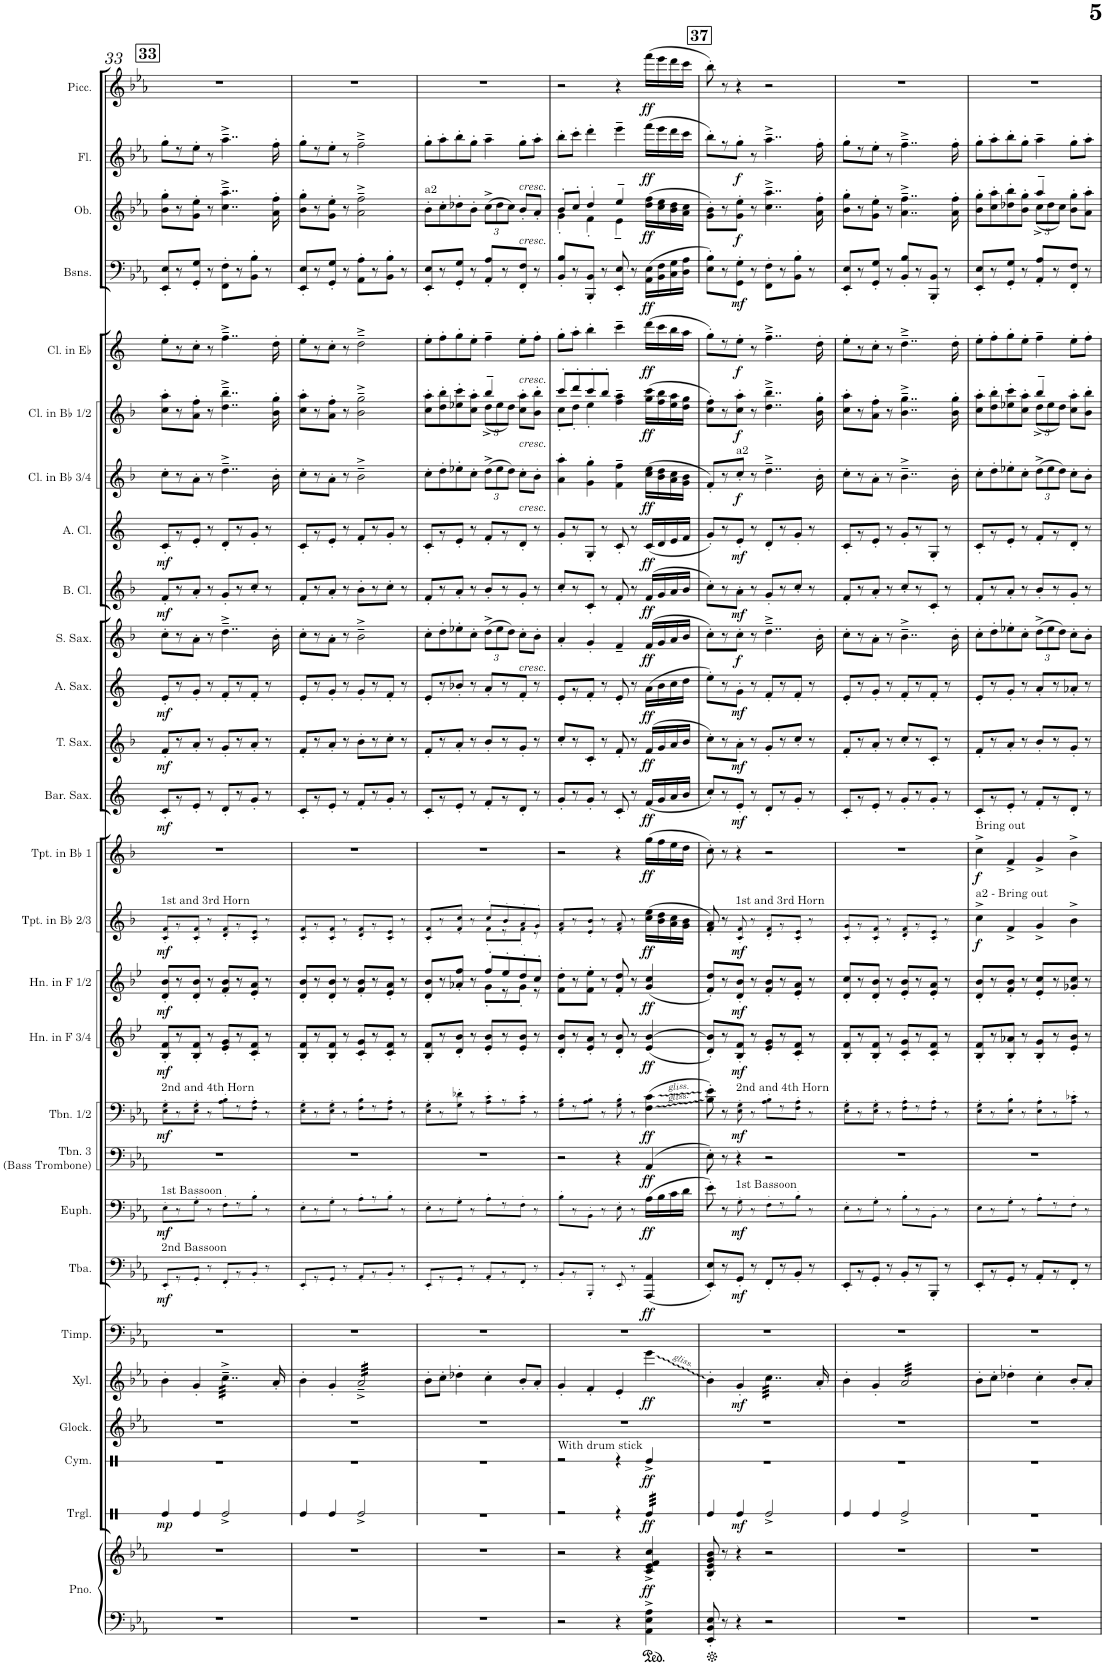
**kern	**kern	**dynam	**kern	**dynam	**kern	**kern	**dynam	**kern	**kern	**dynam	**kern	**dynam	**kern	**dynam	**kern	**dynam	**kern	**dynam	**kern	**dynam	**kern	**dynam	**kern	**dynam	**kern	**dynam	**kern	**dynam	**kern	**dynam	**kern	**dynam	**kern	**dynam	**kern	**dynam	**kern	**dynam	**kern	**dynam	**kern	**dynam	**kern	**dynam	**kern	**dynam	**kern	**dynam	**kern	**dynam
*part26	*part26	*part26	*part25	*part25	*part24	*part23	*part23	*part22	*part21	*part21	*part20	*part20	*part19	*part19	*part18	*part18	*part17	*part17	*part16	*part16	*part15	*part15	*part14	*part14	*part13	*part13	*part12	*part12	*part11	*part11	*part10	*part10	*part9	*part9	*part8	*part8	*part7	*part7	*part6	*part6	*part5	*part5	*part4	*part4	*part3	*part3	*part2	*part2	*part1	*part1
*staff27	*staff26	*staff26/27	*staff25	*staff25	*staff24	*staff23	*staff23	*staff22	*staff21	*staff21	*staff20	*staff20	*staff19	*staff19	*staff18	*staff18	*staff17	*staff17	*staff16	*staff16	*staff15	*staff15	*staff14	*staff14	*staff13	*staff13	*staff12	*staff12	*staff11	*staff11	*staff10	*staff10	*staff9	*staff9	*staff8	*staff8	*staff7	*staff7	*staff6	*staff6	*staff5	*staff5	*staff4	*staff4	*staff3	*staff3	*staff2	*staff2	*staff1	*staff1
*I"Piano	*	*	*I"Suspended Cymbal	*	*I"Glockenspiel	*I"Xylophone	*	*I"Timpani	*I"Tuba	*	*I"Euphonium	*	*I"Trombone 3 (Bass Trombone)	*	*I"Trombone 1/2	*	*I"Horn in F 3/4	*	*I"Horn in F 1/2	*	*I"Trumpet in Bb 2/3	*	*I"Trumpet in Bb 1	*	*I"Baritone Saxophone	*	*I"Tenor Saxophone	*	*I"Alto Saxophone	*	*I"Soprano Saxophone	*	*I"Bass Clarinet	*	*I"Alto Clarinet	*	*I"Clarinet in Bb 3/4	*	*I"Clarinet in Bb 1/2	*	*I"Clarinet in Eb	*	*I"Bassoons	*	*I"Oboes	*	*I"C Flutes	*	*I"Piccolo	*
*I'Pno.	*	*	*I'Cym.	*	*I'Glock.	*I'Xyl.	*	*I'Timp.	*I'Tba.	*	*I'Euph.	*	*I'Tbn. 3 (Bass Trombone)	*	*I'Tbn. 1/2	*	*I'Hn. in F 3/4	*	*I'Hn. in F 1/2	*	*I'Tpt. in Bb 2/3	*	*I'Tpt. in Bb 1	*	*I'Bar. Sax.	*	*I'T. Sax.	*	*I'A. Sax.	*	*I'S. Sax.	*	*I'B. Cl.	*	*I'A. Cl.	*	*I'Cl. in Bb 3/4	*	*I'Cl. in Bb 1/2	*	*I'Cl. in Eb	*	*I'Bsns.	*	*I'Ob.	*	*I'Fl.	*	*I'Picc.	*
!!LO:PB:g=z
*clefF4	*clefG2	*	*clefX	*	*clefG2	*clefG2	*	*clefF4	*clefF4	*	*clefF4	*	*clefF4	*	*clefF4	*	*clefG2	*	*clefG2	*	*clefG2	*	*clefG2	*	*clefG2	*	*clefG2	*	*clefG2	*	*clefG2	*	*clefG2	*	*clefG2	*	*clefG2	*	*clefG2	*	*clefG2	*	*clefF4	*	*clefG2	*	*clefG2	*	*clefG2	*
*	*	*	*	*	*Trd-14c-24	*Trd-7c-12	*	*	*	*	*	*	*	*	*	*	*Trd4c7	*	*Trd4c7	*	*Trd1c2	*	*Trd1c2	*	*Trd12c21	*	*Trd8c14	*	*Trd5c9	*	*Trd1c2	*	*Trd8c14	*	*Trd5c9	*	*Trd1c2	*	*Trd1c2	*	*Trd-2c-3	*	*	*	*	*	*	*	*Trd-7c-12	*
*k[b-e-a-]	*k[b-e-a-]	*	*k[]	*	*k[b-e-a-]	*k[b-e-a-]	*	*k[b-e-a-]	*k[b-e-a-]	*	*k[b-e-a-]	*	*k[b-e-a-]	*	*k[b-e-a-]	*	*k[b-e-]	*	*k[b-e-]	*	*k[b-]	*	*k[b-]	*	*k[]	*	*k[b-]	*	*k[]	*	*k[b-]	*	*k[b-]	*	*k[]	*	*k[b-]	*	*k[b-]	*	*k[]	*	*k[b-e-a-]	*	*k[b-e-a-]	*	*k[b-e-a-]	*	*k[b-e-a-]	*
*M2/2	*M2/2	*	*M2/2	*	*M2/2	*M2/2	*	*M2/2	*M2/2	*	*M2/2	*	*M2/2	*	*M2/2	*	*M2/2	*	*M2/2	*	*M2/2	*	*M2/2	*	*M2/2	*	*M2/2	*	*M2/2	*	*M2/2	*	*M2/2	*	*M2/2	*	*M2/2	*	*M2/2	*	*M2/2	*	*M2/2	*	*M2/2	*	*M2/2	*	*M2/2	*
*met(c|)	*met(c|)	*	*met(c|)	*	*met(c|)	*met(c|)	*	*met(c|)	*met(c|)	*	*met(c|)	*	*met(c|)	*	*met(c|)	*	*met(c|)	*	*met(c|)	*	*met(c|)	*	*met(c|)	*	*met(c|)	*	*met(c|)	*	*met(c|)	*	*met(c|)	*	*met(c|)	*	*met(c|)	*	*met(c|)	*	*met(c|)	*	*met(c|)	*	*met(c|)	*	*met(c|)	*	*met(c|)	*	*met(c|)	*
!!LO:REH:place=s1:a:B:cj:fs=14:t=33
=33	=33	=33	=33	=33	=33	=33	=33	=33	=33	=33	=33	=33	=33	=33	=33	=33	=33	=33	=33	=33	=33	=33	=33	=33	=33	=33	=33	=33	=33	=33	=33	=33	=33	=33	=33	=33	=33	=33	=33	=33	=33	=33	=33	=33	=33	=33	=33	=33	=33	=33
!	!	!	!	!	!	!	!	!	!	!	!	!	!	!	!	!	!	!	!	!	!LO:TX:a:t=1st and 3rd Horn	!	!	!	!	!	!	!	!	!	!	!	!	!	!	!	!	!	!	!	!	!	!	!	!	!	!	!	!	!
!	!	!	!	!	!	!	!	!	!	!	!	!	!	!	!LO:TX:a:t=2nd and 4th Horn	!	!	!	!	!	!	!	!	!	!	!	!	!	!	!	!	!	!	!	!	!	!	!	!	!	!	!	!	!	!	!	!	!	!	!
!	!	!	!	!	!	!	!	!	!	!	!LO:TX:a:t=1st Bassoon	!	!	!	!	!	!	!	!	!	!	!	!	!	!	!	!	!	!	!	!	!	!	!	!	!	!	!	!	!	!	!	!	!	!	!	!	!	!	!
!	!	!	!	!	!	!	!	!	!LO:TX:a:t=2nd Bassoon	!	!	!	!	!	!	!	!	!	!	!	!	!	!	!	!	!	!	!	!	!	!	!	!	!	!	!	!	!	!	!	!	!	!	!	!	!	!	!	!	!
!	!	!	!	!	!	!	!	!	!	!LO:DY:b	!	!LO:DY:b	!	!	!	!LO:DY:b	!	!LO:DY:b	!	!LO:DY:b	!	!LO:DY:b	!	!	!	!LO:DY:b	!	!LO:DY:b	!	!LO:DY:b	!	!	!	!LO:DY:b	!	!LO:DY:b	!	!	!	!	!	!	!	!	!	!	!	!	!	!
1r	1r	.	1r	.	1r	4b-'\	.	1r	8EE-'/L	mf	8E-'\L	mf	1r	.	8E-\' 8G\'L	mf	8B-/' 8f/'L	mf	8d/' 8b-/'L	mf	8c/' 8f/'L	mf	1r	.	8c'/L	mf	8f'/L	mf	8e'/L	mf	8cc'\L	.	8f'/L	mf	8c'/L	mf	8cc'\L	.	8cc\' 8aa\'L	.	8ee'\L	.	8EE-/' 8E-/'L	.	8b-\' 8gg\'L	.	8gg'\L	.	1r	.
.	.	.	.	.	.	.	.	.	8r	.	8r	.	.	.	8r	.	8r	.	8r	.	8r	.	.	.	8r	.	8r	.	8r	.	8r	.	8r	.	8r	.	8r	.	8r	.	8r	.	8r	.	8r	.	8r	.	.	.
.	.	.	.	.	.	4g'/	.	.	8GG'/J	.	8G'\J	.	.	.	8E-\' 8G\'J	.	8B-/' 8f/'J	.	8d/' 8b-/'J	.	8c/' 8f/'J	.	.	.	8e'/J	.	8a'/J	.	8g'/J	.	8a'\J	.	8a'/J	.	8e'/J	.	8a'\J	.	8a\' 8ff\'J	.	8cc'\J	.	8GG/' 8G/'J	.	8g\' 8ee-\'J	.	8ee-'\J	.	.	.
.	.	.	.	.	.	.	.	.	8r	.	8r	.	.	.	8r	.	8r	.	8r	.	8r	.	.	.	8r	.	8r	.	8r	.	8r	.	8r	.	8r	.	8r	.	8r	.	8r	.	8r	.	8r	.	8r	.	.	.
*	*	*	*	*	*	*tremolo	*	*	*	*	*	*	*	*	*	*	*	*	*	*	*	*	*	*	*	*	*	*	*	*	*	*	*	*	*	*	*	*	*	*	*	*	*	*	*	*	*	*	*	*
.	.	.	.	.	.	32cc~^\LLL	.	.	8FF'/L	.	8F'\L	.	.	.	8A-\' 8B-\'L	.	8e-/' 8g/'L	.	8f/' 8b-/'L	.	8d/' 8f/'L	.	.	.	8d'/L	.	8g'/L	.	8f'/L	.	4..dd~^\	.	8g'/L	.	8d'/L	.	4..dd~^\	.	4..dd\~^ 4..bb-\~^	.	4..ff~^\	.	8FF\' 8F\'L	.	4..cc\~^ 4..aa-\~^	.	4..aa-~^\	.	.	.
.	.	.	.	.	.	32cc~^\	.	.	.	.	.	.	.	.	.	.	.	.	.	.	.	.	.	.	.	.	.	.	.	.	.	.	.	.	.	.	.	.	.	.	.	.	.	.	.	.	.	.	.	.
.	.	.	.	.	.	32cc~^\	.	.	.	.	.	.	.	.	.	.	.	.	.	.	.	.	.	.	.	.	.	.	.	.	.	.	.	.	.	.	.	.	.	.	.	.	.	.	.	.	.	.	.	.
.	.	.	.	.	.	32cc~^\	.	.	.	.	.	.	.	.	.	.	.	.	.	.	.	.	.	.	.	.	.	.	.	.	.	.	.	.	.	.	.	.	.	.	.	.	.	.	.	.	.	.	.	.
.	.	.	.	.	.	32cc~^\	.	.	8r	.	8r	.	.	.	8r	.	8r	.	8r	.	8r	.	.	.	8r	.	8r	.	8r	.	.	.	8r	.	8r	.	.	.	.	.	.	.	8r	.	.	.	.	.	.	.
.	.	.	.	.	.	32cc~^\	.	.	.	.	.	.	.	.	.	.	.	.	.	.	.	.	.	.	.	.	.	.	.	.	.	.	.	.	.	.	.	.	.	.	.	.	.	.	.	.	.	.	.	.
.	.	.	.	.	.	32cc~^\	.	.	.	.	.	.	.	.	.	.	.	.	.	.	.	.	.	.	.	.	.	.	.	.	.	.	.	.	.	.	.	.	.	.	.	.	.	.	.	.	.	.	.	.
.	.	.	.	.	.	32cc~^\	.	.	.	.	.	.	.	.	.	.	.	.	.	.	.	.	.	.	.	.	.	.	.	.	.	.	.	.	.	.	.	.	.	.	.	.	.	.	.	.	.	.	.	.
.	.	.	.	.	.	32cc~^\	.	.	8BB-'/J	.	8B-'\J	.	.	.	8F\' 8A-\'J	.	8c/' 8f/'J	.	8e-/' 8a/'J	.	8c/' 8e/'J	.	.	.	8g'/J	.	8a'/J	.	8f'/J	.	.	.	8cc'/J	.	8g'/J	.	.	.	.	.	.	.	8BB-\' 8B-\'J	.	.	.	.	.	.	.
.	.	.	.	.	.	32cc~^\	.	.	.	.	.	.	.	.	.	.	.	.	.	.	.	.	.	.	.	.	.	.	.	.	.	.	.	.	.	.	.	.	.	.	.	.	.	.	.	.	.	.	.	.
.	.	.	.	.	.	32cc~^\	.	.	.	.	.	.	.	.	.	.	.	.	.	.	.	.	.	.	.	.	.	.	.	.	.	.	.	.	.	.	.	.	.	.	.	.	.	.	.	.	.	.	.	.
.	.	.	.	.	.	32cc~^\	.	.	.	.	.	.	.	.	.	.	.	.	.	.	.	.	.	.	.	.	.	.	.	.	.	.	.	.	.	.	.	.	.	.	.	.	.	.	.	.	.	.	.	.
.	.	.	.	.	.	32cc~^\	.	.	8r	.	8r	.	.	.	8r	.	8r	.	8r	.	8r	.	.	.	8r	.	8r	.	8r	.	.	.	8r	.	8r	.	.	.	.	.	.	.	8r	.	.	.	.	.	.	.
.	.	.	.	.	.	32cc~^\JJJ	.	.	.	.	.	.	.	.	.	.	.	.	.	.	.	.	.	.	.	.	.	.	.	.	.	.	.	.	.	.	.	.	.	.	.	.	.	.	.	.	.	.	.	.
*	*	*	*	*	*	*Xtremolo	*	*	*	*	*	*	*	*	*	*	*	*	*	*	*	*	*	*	*	*	*	*	*	*	*	*	*	*	*	*	*	*	*	*	*	*	*	*	*	*	*	*	*	*
.	.	.	.	.	.	16a-'/	.	.	.	.	.	.	.	.	.	.	.	.	.	.	.	.	.	.	.	.	.	.	.	.	16b-'\	.	.	.	.	.	16b-'\	.	16b-\' 16gg\'	.	16dd'\	.	.	.	16a-\' 16ff\'	.	16ff'\	.	.	.
=34	=34	=34	=34	=34	=34	=34	=34	=34	=34	=34	=34	=34	=34	=34	=34	=34	=34	=34	=34	=34	=34	=34	=34	=34	=34	=34	=34	=34	=34	=34	=34	=34	=34	=34	=34	=34	=34	=34	=34	=34	=34	=34	=34	=34	=34	=34	=34	=34	=34	=34
1r	1r	.	1r	.	1r	4b-'\	.	1r	8EE-'/L	.	8E-'\L	.	1r	.	8E-\' 8G\'L	.	8B-/' 8f/'L	.	8d/' 8b-/'L	.	8c/' 8f/'L	.	1r	.	8c'/L	.	8f'/L	.	8e'/L	.	8cc'\L	.	8f'/L	.	8c'/L	.	8cc'\L	.	8cc\' 8aa\'L	.	8ee'\L	.	8EE-/' 8E-/'L	.	8b-\' 8gg\'L	.	8gg'\L	.	1r	.
.	.	.	.	.	.	.	.	.	8r	.	8r	.	.	.	8r	.	8r	.	8r	.	8r	.	.	.	8r	.	8r	.	8r	.	8r	.	8r	.	8r	.	8r	.	8r	.	8r	.	8r	.	8r	.	8r	.	.	.
.	.	.	.	.	.	4g'/	.	.	8GG'/J	.	8G'\J	.	.	.	8E-\' 8G\'J	.	8B-/' 8f/'J	.	8d/' 8b-/'J	.	8c/' 8f/'J	.	.	.	8e'/J	.	8a'/J	.	8g'/J	.	8a'\J	.	8a'/J	.	8e'/J	.	8a'\J	.	8a\' 8ff\'J	.	8cc'\J	.	8GG/' 8G/'J	.	8g\' 8ee-\'J	.	8ee-'\J	.	.	.
.	.	.	.	.	.	.	.	.	8r	.	8r	.	.	.	8r	.	8r	.	8r	.	8r	.	.	.	8r	.	8r	.	8r	.	8r	.	8r	.	8r	.	8r	.	8r	.	8r	.	8r	.	8r	.	8r	.	.	.
*	*	*	*	*	*	*tremolo	*	*	*	*	*	*	*	*	*	*	*	*	*	*	*	*	*	*	*	*	*	*	*	*	*	*	*	*	*	*	*	*	*	*	*	*	*	*	*	*	*	*	*	*
.	.	.	.	.	.	32a-~^/LLL	.	.	8AA-'/L	.	8A-'\L	.	.	.	8F\' 8B-\'L	.	8c/' 8g/'L	.	8f/' 8b-/'L	.	8d/' 8f/'L	.	.	.	8f'/L	.	8b-'\L	.	8g'/L	.	2b-~^\	.	8b-'\L	.	8f'/L	.	2b-~^\	.	2b-\~^ 2gg\~^	.	2dd~^\	.	8AA-\' 8A-\'L	.	2a-\~^ 2ff\~^	.	2ff~^\	.	.	.
.	.	.	.	.	.	32a-~^/	.	.	.	.	.	.	.	.	.	.	.	.	.	.	.	.	.	.	.	.	.	.	.	.	.	.	.	.	.	.	.	.	.	.	.	.	.	.	.	.	.	.	.	.
.	.	.	.	.	.	32a-~^/	.	.	.	.	.	.	.	.	.	.	.	.	.	.	.	.	.	.	.	.	.	.	.	.	.	.	.	.	.	.	.	.	.	.	.	.	.	.	.	.	.	.	.	.
.	.	.	.	.	.	32a-~^/	.	.	.	.	.	.	.	.	.	.	.	.	.	.	.	.	.	.	.	.	.	.	.	.	.	.	.	.	.	.	.	.	.	.	.	.	.	.	.	.	.	.	.	.
.	.	.	.	.	.	32a-~^/	.	.	8r	.	8r	.	.	.	8r	.	8r	.	8r	.	8r	.	.	.	8r	.	8r	.	8r	.	.	.	8r	.	8r	.	.	.	.	.	.	.	8r	.	.	.	.	.	.	.
.	.	.	.	.	.	32a-~^/	.	.	.	.	.	.	.	.	.	.	.	.	.	.	.	.	.	.	.	.	.	.	.	.	.	.	.	.	.	.	.	.	.	.	.	.	.	.	.	.	.	.	.	.
.	.	.	.	.	.	32a-~^/	.	.	.	.	.	.	.	.	.	.	.	.	.	.	.	.	.	.	.	.	.	.	.	.	.	.	.	.	.	.	.	.	.	.	.	.	.	.	.	.	.	.	.	.
.	.	.	.	.	.	32a-~^/	.	.	.	.	.	.	.	.	.	.	.	.	.	.	.	.	.	.	.	.	.	.	.	.	.	.	.	.	.	.	.	.	.	.	.	.	.	.	.	.	.	.	.	.
.	.	.	.	.	.	32a-~^/	.	.	8BB-'/J	.	8B-'\J	.	.	.	8F\' 8A-\'J	.	8c/' 8f/'J	.	8e-/' 8a/'J	.	8c/' 8e/'J	.	.	.	8g'/J	.	8cc'\J	.	8f'/J	.	.	.	8cc'\J	.	8g'/J	.	.	.	.	.	.	.	8BB-\' 8B-\'J	.	.	.	.	.	.	.
.	.	.	.	.	.	32a-~^/	.	.	.	.	.	.	.	.	.	.	.	.	.	.	.	.	.	.	.	.	.	.	.	.	.	.	.	.	.	.	.	.	.	.	.	.	.	.	.	.	.	.	.	.
.	.	.	.	.	.	32a-~^/	.	.	.	.	.	.	.	.	.	.	.	.	.	.	.	.	.	.	.	.	.	.	.	.	.	.	.	.	.	.	.	.	.	.	.	.	.	.	.	.	.	.	.	.
.	.	.	.	.	.	32a-~^/	.	.	.	.	.	.	.	.	.	.	.	.	.	.	.	.	.	.	.	.	.	.	.	.	.	.	.	.	.	.	.	.	.	.	.	.	.	.	.	.	.	.	.	.
.	.	.	.	.	.	32a-~^/	.	.	8r	.	8r	.	.	.	8r	.	8r	.	8r	.	8r	.	.	.	8r	.	8r	.	8r	.	.	.	8r	.	8r	.	.	.	.	.	.	.	8r	.	.	.	.	.	.	.
.	.	.	.	.	.	32a-~^/	.	.	.	.	.	.	.	.	.	.	.	.	.	.	.	.	.	.	.	.	.	.	.	.	.	.	.	.	.	.	.	.	.	.	.	.	.	.	.	.	.	.	.	.
.	.	.	.	.	.	32a-~^/	.	.	.	.	.	.	.	.	.	.	.	.	.	.	.	.	.	.	.	.	.	.	.	.	.	.	.	.	.	.	.	.	.	.	.	.	.	.	.	.	.	.	.	.
.	.	.	.	.	.	32a-~^/JJJ	.	.	.	.	.	.	.	.	.	.	.	.	.	.	.	.	.	.	.	.	.	.	.	.	.	.	.	.	.	.	.	.	.	.	.	.	.	.	.	.	.	.	.	.
*	*	*	*	*	*	*Xtremolo	*	*	*	*	*	*	*	*	*	*	*	*	*	*	*	*	*	*	*	*	*	*	*	*	*	*	*	*	*	*	*	*	*	*	*	*	*	*	*	*	*	*	*	*
=35	=35	=35	=35	=35	=35	=35	=35	=35	=35	=35	=35	=35	=35	=35	=35	=35	=35	=35	=35	=35	=35	=35	=35	=35	=35	=35	=35	=35	=35	=35	=35	=35	=35	=35	=35	=35	=35	=35	=35	=35	=35	=35	=35	=35	=35	=35	=35	=35	=35	=35
*	*	*	*	*	*	*	*	*	*	*	*	*	*	*	*	*	*	*	*^	*	*^	*	*	*	*	*	*	*	*	*	*	*	*	*	*	*	*	*	*^	*	*	*	*	*	*	*	*	*	*	*
!	!	!	!	!	!	!	!	!	!	!	!	!	!	!	!	!	!	!	!	!	!	!	!	!	!	!	!	!	!	!	!	!	!	!	!	!	!	!	!	!	!	!	!	!	!	!	!	!LO:TX:a:t=a2	!	!	!	!	!
1r	1r	.	1r	.	1r	8b-'\L	.	1r	8EE-'/L	.	8E-'\L	.	1r	.	8E-\' 8G\'L	.	8B-/' 8f/'L	.	8d/' 8b-/'L	2ryy	.	8c/' 8f/'L	2ryy	.	1r	.	8c'/L	.	8f'/L	.	8e'/L	.	8cc'\L	.	8f'/L	.	8c'/L	.	8cc'\L	.	8cc\' 8aa\'L	2ryy	.	8ee'\L	.	8EE-/' 8E-/'L	.	8b-'\L	.	8gg'\L	.	1r	.
.	.	.	.	.	.	8cc'\J	.	.	8r	.	8r	.	.	.	8r	.	8r	.	8r	.	.	8r	.	.	.	.	8r	.	8r	.	8r	.	8dd'\	.	8r	.	8r	.	8dd'\	.	8dd\' 8bb-\'	.	.	8ff'\	.	8r	.	8cc'\	.	8aa-'\	.	.	.
.	.	.	.	.	.	4dd-X'\	.	.	8GG'/J	.	8G'\J	.	.	.	8G\' 8d-X\'J	.	8d/' 8b-/'J	.	8a-X/' 8ff/'J	.	.	8f/' 8cc/'J	.	.	.	.	8e'/J	.	8a'/J	.	8b-X'/J	.	8ee-X'\	.	8a'/J	.	8e'/J	.	8ee-X'\	.	8ee-X\' 8ccc\'	.	.	8gg'\	.	8GG/' 8G/'J	.	8dd-X'\	.	8bb-'\	.	.	.
.	.	.	.	.	.	.	.	.	8r	.	8r	.	.	.	8r	.	8r	.	8r	.	.	8r	.	.	.	.	8r	.	8r	.	8r	.	8cc'\J	.	8r	.	8r	.	8cc'\J	.	8cc\' 8aa\'J	.	.	8ee'\J	.	8r	.	8b-'\J	.	8gg'\J	.	.	.
*	*	*	*	*	*	*	*	*	*	*	*	*	*	*	*	*	*	*	*	*	*	*	*	*	*	*	*	*	*	*	*	*	*Xbrackettup	*	*	*	*	*	*Xbrackettup	*	*	*Xbrackettup	*	*	*	*	*	*Xbrackettup	*	*	*	*	*
.	.	.	.	.	.	4cc'\	.	.	8AA-'/L	.	8A-'\L	.	.	.	8A-\' 8c\'L	.	8e-/' 8b-/'L	.	8ff'/L	8g'\L	.	8cc'/L	8f'\L	.	.	.	8f'/L	.	8b-'/L	.	8a'/L	.	(12dd^\L	.	8b-'/L	.	8f'/L	.	(12dd^\L	.	4bb-~/	(12dd^\L	.	4ff~\	.	8AA-/' 8A-/'L	.	(12cc^\L	.	4aa-~\	.	.	.
.	.	.	.	.	.	.	.	.	.	.	.	.	.	.	.	.	.	.	.	.	.	.	.	.	.	.	.	.	.	.	.	.	12ee-\	.	.	.	.	.	12ee-\	.	.	12ee-\	.	.	.	.	.	12dd-\	.	.	.	.	.
.	.	.	.	.	.	.	.	.	8r	.	8r	.	.	.	8r	.	8r	.	8ee-'/	8r	.	8b-'/	8r	.	.	.	8r	.	8r	.	8r	.	.	.	8r	.	8r	.	.	.	.	.	.	.	.	8r	.	.	.	.	.	.	.
.	.	.	.	.	.	.	.	.	.	.	.	.	.	.	.	.	.	.	.	.	.	.	.	.	.	.	.	.	.	.	.	.	12dd\J)	.	.	.	.	.	12dd\J)	.	.	12dd\J)	.	.	.	.	.	12cc\J)	.	.	.	.	.
!	!	!	!	!	!	!	!	!	!	!	!	!	!	!	!	!	!	!	!	!	!	!	!	!	!	!	!	!	!	!	!	!	!	!	!	!	!	!	!	!	!	!	!	!	!	!	!	!	!	!LO:TX:b:i:t=cresc.	!	!	!
!	!	!	!	!	!	!	!	!	!	!	!	!	!	!	!	!	!	!	!	!	!	!	!	!	!	!	!	!	!	!	!	!	!	!	!	!	!	!	!	!	!	!	!	!	!	!	!	!LO:TX:b:i:t=cresc.	!	!	!	!	!
!	!	!	!	!	!	!	!	!	!	!	!	!	!	!	!	!	!	!	!	!	!	!	!	!	!	!	!	!	!	!	!	!	!	!	!	!	!	!	!	!	!	!	!	!LO:TX:b:i:t=cresc.	!	!	!	!	!	!	!	!	!
!	!	!	!	!	!	!	!	!	!	!	!	!	!	!	!	!	!	!	!	!	!	!	!	!	!	!	!	!	!	!	!	!	!	!	!	!	!	!	!	!	!LO:TX:b:i:t=cresc.	!	!	!	!	!	!	!	!	!	!	!	!
!	!	!	!	!	!	!	!	!	!	!	!	!	!	!	!	!	!	!	!	!	!	!	!	!	!	!	!	!	!	!	!	!	!	!	!	!	!	!	!LO:TX:b:i:t=cresc.	!	!	!	!	!	!	!	!	!	!	!	!	!	!
!	!	!	!	!	!	!	!	!	!	!	!	!	!	!	!	!	!	!	!	!	!	!	!	!	!	!	!	!	!	!	!	!	!LO:TX:b:i:t=cresc.	!	!	!	!	!	!	!	!	!	!	!	!	!	!	!	!	!	!	!	!
.	.	.	.	.	.	8b-'/L	.	.	8FF'/J	.	8F'\J	.	.	.	8A-\' 8c\'J	.	8e-/' 8b-/'J	.	8dd'/	8g'\J	.	8a'/	8f'\J	.	.	.	8d'/J	.	8g'/J	.	8f'/J	.	8cc'\L	.	8g'/J	.	8d'/J	.	8cc'\L	.	8cc\' 8aa\'L	4ryy	.	8ee'\L	.	8FF/' 8F/'J	.	8b-'/L	.	8gg'\L	.	.	.
.	.	.	.	.	.	8a-'/J	.	.	8r	.	8r	.	.	.	8r	.	8r	.	8cc'/J	8r	.	8g'/J	8r	.	.	.	8r	.	8r	.	8r	.	8b-'\J	.	8r	.	8r	.	8b-'\J	.	8b-\' 8bb-\'J	.	.	8ff'\J	.	8r	.	8a-'/J	.	8aa-'\J	.	.	.
=36	=36	=36	=36	=36	=36	=36	=36	=36	=36	=36	=36	=36	=36	=36	=36	=36	=36	=36	=36	=36	=36	=36	=36	=36	=36	=36	=36	=36	=36	=36	=36	=36	=36	=36	=36	=36	=36	=36	=36	=36	=36	=36	=36	=36	=36	=36	=36	=36	=36	=36	=36	=36	=36
*	*	*	*	*	*	*	*	*	*	*	*	*	*	*	*	*	*	*	*	*	*	*	*	*	*	*	*	*	*	*	*	*	*	*	*	*	*	*	*	*	*	*	*	*	*	*	*	*^	*	*	*	*	*
!	!	!	!LO:TX:a:t=With drum stick	!	!	!	!	!	!	!	!	!	!	!	!	!	!	!	!	!	!	!	!	!	!	!	!	!	!	!	!	!	!	!	!	!	!	!	!	!	!	!	!	!	!	!	!	!	!	!	!	!	!	!
*	*	*	*	*	*	*	*	*	*	*	*	*	*	*	*	*	*	*	*v	*v	*	*	*	*	*	*	*	*	*	*	*	*	*	*	*	*	*	*	*	*	*	*	*	*	*	*	*	*	*	*	*	*	*	*
*	*	*	*	*	*	*	*	*	*	*	*	*	*	*	*	*	*	*	*	*	*v	*v	*	*	*	*	*	*	*	*	*	*	*	*	*	*	*	*	*	*	*	*	*	*	*	*	*	*	*	*	*	*	*
2r	2r	.	2r	.	1r	4g'/	.	1r	8BB-'/L	.	8B-'\L	.	2r	.	8G\' 8B-\'L	.	8d/' 8b-/'L	.	8f\' 8dd\'L	.	8f/' 8a/'L	.	2r	.	8g'/L	.	8cc'/L	.	8e'/L	.	4a'/	.	8cc'/L	.	8g'/L	.	4a\' 4aa\'	.	8ccc'/L	8cc'\L	.	8gg'\L	.	8BB-/' 8B-/'L	.	8b-'/L	4g'\	.	8bb-'\L	.	2r	.
.	.	.	.	.	.	.	.	.	8r	.	8r	.	.	.	8r	.	8r	.	8r	.	8r	.	.	.	8r	.	8r	.	8r	.	.	.	8r	.	8r	.	.	.	8ddd'/	8dd'\J	.	8aa'\J	.	8r	.	8cc'/J	.	.	8ccc'\J	.	.	.
.	.	.	.	.	.	4f'/	.	.	8BBB-'/J	.	8BB-'\J	.	.	.	8A-\' 8B-\'J	.	8e-/' 8a/'J	.	8f\' 8ee-\'J	.	8e/' 8b-/'J	.	.	.	8g'/J	.	8c'/J	.	8f'/J	.	4g'/	.	8c'/J	.	8G'/J	.	4g\' 4gg\'	.	8ccc'/	4ee'\	.	4bb'\	.	8BBB-/' 8BB-/'J	.	4dd'/	4f'\	.	4ddd'\	.	.	.
.	.	.	.	.	.	.	.	.	8r	.	8r	.	.	.	8r	.	8r	.	8r	.	8r	.	.	.	8r	.	8r	.	8r	.	.	.	8r	.	8r	.	.	.	8bb-'/J	.	.	.	.	8r	.	.	.	.	.	.	.	.
4r	4r	.	4r	.	.	4e-'/	.	.	8EE-'/	.	8E-'\	.	4r	.	8G\' 8B-\'	.	8d/' 8b-/'	.	8f/' 8dd/'	.	8f/' 8a/'	.	4r	.	8c'/	.	8f'/	.	8e'/	.	4f~/	.	8f'/	.	8c'/	.	4f\~ 4ff\~	.	4ff\~ 4aa\~	2ryy	.	4ccc~\	.	8EE-/' 8E-/'	.	4ee-~/	4e-~\	.	4eee-~\	.	4r	.
.	.	.	.	.	.	.	.	.	8r	.	8r	.	.	.	8r	.	8r	.	8r	.	8r	.	.	.	8r	.	8r	.	8r	.	.	.	8r	.	8r	.	.	.	.	.	.	.	.	8r	.	.	.	.	.	.	.	.
!	!	!LO:DY:b	!	!LO:DY:b	!	!	!LO:DY:b	!	!	!LO:DY:b	!	!LO:DY:b	!	!LO:DY:b	!	!LO:DY:b	!	!LO:DY:b	!	!LO:DY:b	!	!LO:DY:b	!	!LO:DY:b	!	!LO:DY:b	!	!LO:DY:b	!	!LO:DY:b	!	!LO:DY:b	!	!LO:DY:b	!	!LO:DY:b	!	!LO:DY:b	!	!	!LO:DY:b	!	!LO:DY:b	!	!LO:DY:b	!	!	!LO:DY:b	!	!LO:DY:b	!	!LO:DY:b
4AA-\^ 4E-\^ 4A-\^	4c/^ 4e-/^ 4f/^ 4cc/^	ff	4Re^/	ff	.	4eee-\	ff	.	(4AAA-/ 4AA-/	ff	(16A-\LL	ff	(4AA-/	ff	(4F\ 4c\	ff	(4e-/ [4b-/	ff	(4g/ 4cc/	ff	(16cc\ 16ee\LL	ff	(16gg\LL	ff	(16f/LL	ff	(16f/LL	ff	(16a\LL	ff	(16f/LL	ff	(16f/LL	ff	(16c/LL	ff	(16cc\ 16ee\LL	ff	(16gg\ 16ccc\LL	.	ff	(16ddd\LL	ff	(16AA-\ 16E-\LL	ff	(16dd\ 16ff\LL	4ryy	ff	(16fff\LL	ff	(16fff\LL	ff
.	.	.	.	.	.	.	.	.	.	.	16B-\	.	.	.	.	.	.	.	.	.	16b-\ 16dd\	.	16ff\	.	16g/	.	16g/	.	16b\	.	16g/	.	16g/	.	16d/	.	16b-\ 16dd\	.	16ff\ 16bb-\	.	.	16ccc\	.	16BB-\ 16F\	.	16cc\ 16ee-\	.	.	16eee-\	.	16eee-\	.
.	.	.	.	.	.	.	.	.	.	.	16c\	.	.	.	.	.	.	.	.	.	16a\ 16cc\	.	16ee\	.	16a/	.	16a/	.	16cc\	.	16a/	.	16a/	.	16e/	.	16a\ 16cc\	.	16ee\ 16aa\	.	.	16bb\	.	16C\ 16G\	.	16b-\ 16dd\	.	.	16ddd\	.	16ddd\	.
.	.	.	.	.	.	.	.	.	.	.	16d\JJ	.	.	.	.	.	.	.	.	.	16g\ 16b-\JJ	.	16dd\JJ	.	16b/JJ	.	16b-/JJ	.	16dd\JJ	.	16b-/JJ	.	16b-/JJ	.	16f/JJ	.	16g\ 16b-\JJ	.	16dd\ 16gg\JJ	.	.	16aa\JJ	.	16D\ 16A-\JJ	.	16a-\ 16cc\JJ	.	.	16ccc\JJ	.	16ccc\JJ	.
*	*	*	*	*	*	*	*	*	*	*	*	*	*	*	*	*	*	*	*	*	*	*	*	*	*	*	*	*	*	*	*	*	*	*	*	*	*	*	*v	*v	*	*	*	*	*	*v	*v	*	*	*	*	*
!!LO:REH:place=s1:a:B:cj:fs=14:t=37
=37	=37	=37	=37	=37	=37	=37	=37	=37	=37	=37	=37	=37	=37	=37	=37	=37	=37	=37	=37	=37	=37	=37	=37	=37	=37	=37	=37	=37	=37	=37	=37	=37	=37	=37	=37	=37	=37	=37	=37	=37	=37	=37	=37	=37	=37	=37	=37	=37	=37	=37
8EE-/' 8BB-/' 8E-/'	8B-/' 8e-/' 8g/' 8b-/'	.	1r	.	1r	4b-'\	.	1r	8EE-/' 8E-/'L)	.	8e-'\)	.	8E-'\)	.	8B-\' 8e-\')	.	8d/' 8b-/]'L)	.	8f/' 8dd/'L)	.	8f/' 8a/')	.	8cc'\)	.	8cc'/L)	.	8cc'\L)	.	8ee'\L)	.	8cc'\L)	.	8cc'\L)	.	8g'/L)	.	8f'/L)	.	8cc\' 8ff\'L)	.	8gg'\L)	.	8E-\' 8B-\'L)	.	8g\' 8b-\'L)	.	8bb-'\L)	.	8bb-'\)	.
8r	8r	.	.	.	.	.	.	.	8r	.	8r	.	8r	.	8r	.	8r	.	8r	.	8r	.	8r	.	8r	.	8r	.	8r	.	8r	.	8r	.	8r	.	8r	.	8r	.	8r	.	8r	.	8r	.	8r	.	8r	.
!	!	!	!	!	!	!	!	!	!	!	!	!	!	!	!	!	!	!	!	!	!	!	!	!	!	!	!	!	!	!	!	!	!	!	!	!	!LO:TX:a:t=a2	!	!	!	!	!	!	!	!	!	!	!	!	!
!	!	!	!	!	!	!	!	!	!	!	!	!	!	!	!	!	!	!	!	!	!LO:TX:a:t=1st and 3rd Horn	!	!	!	!	!	!	!	!	!	!	!	!	!	!	!	!	!	!	!	!	!	!	!	!	!	!	!	!	!
!	!	!	!	!	!	!	!	!	!	!	!	!	!	!	!LO:TX:a:t=2nd and 4th Horn	!	!	!	!	!	!	!	!	!	!	!	!	!	!	!	!	!	!	!	!	!	!	!	!	!	!	!	!	!	!	!	!	!	!	!
!	!	!	!	!	!	!	!	!	!	!	!LO:TX:a:t=1st Bassoon	!	!	!	!	!	!	!	!	!	!	!	!	!	!	!	!	!	!	!	!	!	!	!	!	!	!	!	!	!	!	!	!	!	!	!	!	!	!	!
!	!	!	!	!	!	!	!LO:DY:b	!	!	!LO:DY:b	!	!LO:DY:b	!	!	!	!LO:DY:b	!	!LO:DY:b	!	!LO:DY:b	!	!LO:DY:b	!	!	!	!LO:DY:b	!	!LO:DY:b	!	!LO:DY:b	!	!LO:DY:b	!	!LO:DY:b	!	!LO:DY:b	!	!LO:DY:b	!	!LO:DY:b	!	!LO:DY:b	!	!LO:DY:b	!	!LO:DY:b	!	!LO:DY:b	!	!
4r	4r	.	.	.	.	4g'/	mf	.	8GG'/J	mf	8G'\	mf	4r	.	8E-\' 8G\'	mf	8B-/' 8f/'J	mf	8d/' 8b-/'J	mf	8c/' 8f/'	mf	4r	.	8e'/J	mf	8a'\J	mf	8g'\J	mf	8cc'\J	f	8a'\J	mf	8e'/J	mf	8cc'/J	f	8cc\' 8aa\'J	f	8ee'\J	f	8GG\' 8G\'J	mf	8g\' 8ee-\'J	f	8gg'\J	f	4r	.
.	.	.	.	.	.	.	.	.	8r	.	8r	.	.	.	8r	.	8r	.	8r	.	8r	.	.	.	8r	.	8r	.	8r	.	8r	.	8r	.	8r	.	8r	.	8r	.	8r	.	8r	.	8r	.	8r	.	.	.
*	*	*	*	*	*	*tremolo	*	*	*	*	*	*	*	*	*	*	*	*	*	*	*	*	*	*	*	*	*	*	*	*	*	*	*	*	*	*	*	*	*	*	*	*	*	*	*	*	*	*	*	*
2r	2r	.	.	.	.	32cc\LLL	.	.	8FF'/L	.	8F'\L	.	2r	.	8A-\' 8B-\'L	.	8e-/' 8g/'L	.	8f/' 8b-/'L	.	8d/' 8f/'L	.	2r	.	8d'/L	.	8g'/L	.	8f'/L	.	4..dd~^\	.	8g'/L	.	8d'/L	.	4..dd~^\	.	4..dd\~^ 4..bb-\~^	.	4..ff~^\	.	8FF\' 8F\'L	.	4..cc\~^ 4..aa-\~^	.	4..aa-~^\	.	2r	.
.	.	.	.	.	.	32cc\	.	.	.	.	.	.	.	.	.	.	.	.	.	.	.	.	.	.	.	.	.	.	.	.	.	.	.	.	.	.	.	.	.	.	.	.	.	.	.	.	.	.	.	.
.	.	.	.	.	.	32cc\	.	.	.	.	.	.	.	.	.	.	.	.	.	.	.	.	.	.	.	.	.	.	.	.	.	.	.	.	.	.	.	.	.	.	.	.	.	.	.	.	.	.	.	.
.	.	.	.	.	.	32cc\	.	.	.	.	.	.	.	.	.	.	.	.	.	.	.	.	.	.	.	.	.	.	.	.	.	.	.	.	.	.	.	.	.	.	.	.	.	.	.	.	.	.	.	.
.	.	.	.	.	.	32cc\	.	.	8r	.	8r	.	.	.	8r	.	8r	.	8r	.	8r	.	.	.	8r	.	8r	.	8r	.	.	.	8r	.	8r	.	.	.	.	.	.	.	8r	.	.	.	.	.	.	.
.	.	.	.	.	.	32cc\	.	.	.	.	.	.	.	.	.	.	.	.	.	.	.	.	.	.	.	.	.	.	.	.	.	.	.	.	.	.	.	.	.	.	.	.	.	.	.	.	.	.	.	.
.	.	.	.	.	.	32cc\	.	.	.	.	.	.	.	.	.	.	.	.	.	.	.	.	.	.	.	.	.	.	.	.	.	.	.	.	.	.	.	.	.	.	.	.	.	.	.	.	.	.	.	.
.	.	.	.	.	.	32cc\	.	.	.	.	.	.	.	.	.	.	.	.	.	.	.	.	.	.	.	.	.	.	.	.	.	.	.	.	.	.	.	.	.	.	.	.	.	.	.	.	.	.	.	.
.	.	.	.	.	.	32cc\	.	.	8BB-'/J	.	8B-'\J	.	.	.	8F\' 8A-\'J	.	8c/' 8f/'J	.	8e-/' 8a/'J	.	8c/' 8e/'J	.	.	.	8g'/J	.	8cc'/J	.	8f'/J	.	.	.	8cc'/J	.	8g'/J	.	.	.	.	.	.	.	8BB-\' 8B-\'J	.	.	.	.	.	.	.
.	.	.	.	.	.	32cc\	.	.	.	.	.	.	.	.	.	.	.	.	.	.	.	.	.	.	.	.	.	.	.	.	.	.	.	.	.	.	.	.	.	.	.	.	.	.	.	.	.	.	.	.
.	.	.	.	.	.	32cc\	.	.	.	.	.	.	.	.	.	.	.	.	.	.	.	.	.	.	.	.	.	.	.	.	.	.	.	.	.	.	.	.	.	.	.	.	.	.	.	.	.	.	.	.
.	.	.	.	.	.	32cc\	.	.	.	.	.	.	.	.	.	.	.	.	.	.	.	.	.	.	.	.	.	.	.	.	.	.	.	.	.	.	.	.	.	.	.	.	.	.	.	.	.	.	.	.
.	.	.	.	.	.	32cc\	.	.	8r	.	8r	.	.	.	8r	.	8r	.	8r	.	8r	.	.	.	8r	.	8r	.	8r	.	.	.	8r	.	8r	.	.	.	.	.	.	.	8r	.	.	.	.	.	.	.
.	.	.	.	.	.	32cc\JJJ	.	.	.	.	.	.	.	.	.	.	.	.	.	.	.	.	.	.	.	.	.	.	.	.	.	.	.	.	.	.	.	.	.	.	.	.	.	.	.	.	.	.	.	.
*	*	*	*	*	*	*Xtremolo	*	*	*	*	*	*	*	*	*	*	*	*	*	*	*	*	*	*	*	*	*	*	*	*	*	*	*	*	*	*	*	*	*	*	*	*	*	*	*	*	*	*	*	*
.	.	.	.	.	.	16a-'/	.	.	.	.	.	.	.	.	.	.	.	.	.	.	.	.	.	.	.	.	.	.	.	.	16b-'\	.	.	.	.	.	16b-'\	.	16b-\' 16gg\'	.	16dd'\	.	.	.	16a-\' 16ff\'	.	16ff'\	.	.	.
=38	=38	=38	=38	=38	=38	=38	=38	=38	=38	=38	=38	=38	=38	=38	=38	=38	=38	=38	=38	=38	=38	=38	=38	=38	=38	=38	=38	=38	=38	=38	=38	=38	=38	=38	=38	=38	=38	=38	=38	=38	=38	=38	=38	=38	=38	=38	=38	=38	=38	=38
1r	1r	.	1r	.	1r	4b-'\	.	1r	8EE-'/L	.	8E-'\L	.	1r	.	8E-\' 8G\'L	.	8B-/' 8f/'L	.	8d/' 8cc/'L	.	8c/' 8g/'L	.	1r	.	8c'/L	.	8f'/L	.	8e'/L	.	8cc'\L	.	8f'/L	.	8c'/L	.	8cc'\L	.	8cc\' 8aa\'L	.	8ee'\L	.	8EE-/' 8E-/'L	.	8b-\' 8gg\'L	.	8gg'\L	.	1r	.
.	.	.	.	.	.	.	.	.	8r	.	8r	.	.	.	8r	.	8r	.	8r	.	8r	.	.	.	8r	.	8r	.	8r	.	8r	.	8r	.	8r	.	8r	.	8r	.	8r	.	8r	.	8r	.	8r	.	.	.
.	.	.	.	.	.	4g'/	.	.	8GG'/J	.	8G'\J	.	.	.	8E-\' 8G\'J	.	8B-/' 8f/'J	.	8d/' 8b-/'J	.	8c/' 8f/'J	.	.	.	8e'/J	.	8a'/J	.	8g'/J	.	8a'\J	.	8a'/J	.	8e'/J	.	8a'\J	.	8a\' 8ff\'J	.	8cc'\J	.	8GG/' 8G/'J	.	8g\' 8ee-\'J	.	8ee-'\J	.	.	.
.	.	.	.	.	.	.	.	.	8r	.	8r	.	.	.	8r	.	8r	.	8r	.	8r	.	.	.	8r	.	8r	.	8r	.	8r	.	8r	.	8r	.	8r	.	8r	.	8r	.	8r	.	8r	.	8r	.	.	.
*	*	*	*	*	*	*tremolo	*	*	*	*	*	*	*	*	*	*	*	*	*	*	*	*	*	*	*	*	*	*	*	*	*	*	*	*	*	*	*	*	*	*	*	*	*	*	*	*	*	*	*	*
.	.	.	.	.	.	32a-/LLL	.	.	8BB-'/L	.	8B-'\L	.	.	.	8F\' 8A-\'L	.	8c/' 8g/'L	.	8e-/' 8b-/'L	.	8d/' 8f/'L	.	.	.	8g'/L	.	8cc'/L	.	8f'/L	.	4..b-~^\	.	8cc'/L	.	8g'/L	.	4..b-~^\	.	4..b-\~^ 4..gg\~^	.	4..dd~^\	.	8BB-/' 8B-/'L	.	4..a-\~^ 4..ff\~^	.	4..ff~^\	.	.	.
.	.	.	.	.	.	32a-/	.	.	.	.	.	.	.	.	.	.	.	.	.	.	.	.	.	.	.	.	.	.	.	.	.	.	.	.	.	.	.	.	.	.	.	.	.	.	.	.	.	.	.	.
.	.	.	.	.	.	32a-/	.	.	.	.	.	.	.	.	.	.	.	.	.	.	.	.	.	.	.	.	.	.	.	.	.	.	.	.	.	.	.	.	.	.	.	.	.	.	.	.	.	.	.	.
.	.	.	.	.	.	32a-/	.	.	.	.	.	.	.	.	.	.	.	.	.	.	.	.	.	.	.	.	.	.	.	.	.	.	.	.	.	.	.	.	.	.	.	.	.	.	.	.	.	.	.	.
.	.	.	.	.	.	32a-/	.	.	8r	.	8r	.	.	.	8r	.	8r	.	8r	.	8r	.	.	.	8r	.	8r	.	8r	.	.	.	8r	.	8r	.	.	.	.	.	.	.	8r	.	.	.	.	.	.	.
.	.	.	.	.	.	32a-/	.	.	.	.	.	.	.	.	.	.	.	.	.	.	.	.	.	.	.	.	.	.	.	.	.	.	.	.	.	.	.	.	.	.	.	.	.	.	.	.	.	.	.	.
.	.	.	.	.	.	32a-/	.	.	.	.	.	.	.	.	.	.	.	.	.	.	.	.	.	.	.	.	.	.	.	.	.	.	.	.	.	.	.	.	.	.	.	.	.	.	.	.	.	.	.	.
.	.	.	.	.	.	32a-/	.	.	.	.	.	.	.	.	.	.	.	.	.	.	.	.	.	.	.	.	.	.	.	.	.	.	.	.	.	.	.	.	.	.	.	.	.	.	.	.	.	.	.	.
.	.	.	.	.	.	32a-/	.	.	8BBB-'/J	.	8BB-'\J	.	.	.	8F\' 8A-\'J	.	8c/' 8f/'J	.	8e-/' 8a/'J	.	8c/' 8e/'J	.	.	.	8g'/J	.	8c'/J	.	8f'/J	.	.	.	8c'/J	.	8G'/J	.	.	.	.	.	.	.	8BBB-/' 8BB-/'J	.	.	.	.	.	.	.
.	.	.	.	.	.	32a-/	.	.	.	.	.	.	.	.	.	.	.	.	.	.	.	.	.	.	.	.	.	.	.	.	.	.	.	.	.	.	.	.	.	.	.	.	.	.	.	.	.	.	.	.
.	.	.	.	.	.	32a-/	.	.	.	.	.	.	.	.	.	.	.	.	.	.	.	.	.	.	.	.	.	.	.	.	.	.	.	.	.	.	.	.	.	.	.	.	.	.	.	.	.	.	.	.
.	.	.	.	.	.	32a-/	.	.	.	.	.	.	.	.	.	.	.	.	.	.	.	.	.	.	.	.	.	.	.	.	.	.	.	.	.	.	.	.	.	.	.	.	.	.	.	.	.	.	.	.
.	.	.	.	.	.	32a-/	.	.	8r	.	8r	.	.	.	8r	.	8r	.	8r	.	8r	.	.	.	8r	.	8r	.	8r	.	.	.	8r	.	8r	.	.	.	.	.	.	.	8r	.	.	.	.	.	.	.
.	.	.	.	.	.	32a-/	.	.	.	.	.	.	.	.	.	.	.	.	.	.	.	.	.	.	.	.	.	.	.	.	.	.	.	.	.	.	.	.	.	.	.	.	.	.	.	.	.	.	.	.
.	.	.	.	.	.	32a-/	.	.	.	.	.	.	.	.	.	.	.	.	.	.	.	.	.	.	.	.	.	.	.	.	16b-'\	.	.	.	.	.	16b-'\	.	16b-\' 16gg\'	.	16dd'\	.	.	.	16a-\' 16ff\'	.	16ff'\	.	.	.
.	.	.	.	.	.	32a-/JJJ	.	.	.	.	.	.	.	.	.	.	.	.	.	.	.	.	.	.	.	.	.	.	.	.	.	.	.	.	.	.	.	.	.	.	.	.	.	.	.	.	.	.	.	.
*	*	*	*	*	*	*Xtremolo	*	*	*	*	*	*	*	*	*	*	*	*	*	*	*	*	*	*	*	*	*	*	*	*	*	*	*	*	*	*	*	*	*	*	*	*	*	*	*	*	*	*	*	*
=39	=39	=39	=39	=39	=39	=39	=39	=39	=39	=39	=39	=39	=39	=39	=39	=39	=39	=39	=39	=39	=39	=39	=39	=39	=39	=39	=39	=39	=39	=39	=39	=39	=39	=39	=39	=39	=39	=39	=39	=39	=39	=39	=39	=39	=39	=39	=39	=39	=39	=39
*	*	*	*	*	*	*	*	*	*	*	*	*	*	*	*	*	*	*	*	*	*	*	*	*	*	*	*	*	*	*	*	*	*	*	*	*	*	*	*^	*	*	*	*	*	*^	*	*	*	*	*
!	!	!	!	!	!	!	!	!	!	!	!	!	!	!	!	!	!	!	!	!	!	!	!LO:TX:a:t=Bring out	!	!	!	!	!	!	!	!	!	!	!	!	!	!	!	!	!	!	!	!	!	!	!	!	!	!	!	!	!
!	!	!	!	!	!	!	!	!	!	!	!	!	!	!	!	!	!	!	!	!	!LO:TX:a:t=a2 - Bring out	!	!	!	!	!	!	!	!	!	!	!	!	!	!	!	!	!	!	!	!	!	!	!	!	!	!	!	!	!	!	!
!	!	!	!	!	!	!	!	!	!	!	!	!	!	!	!	!	!	!	!	!	!	!LO:DY:b	!	!LO:DY:b	!	!	!	!	!	!	!	!	!	!	!	!	!	!	!	!	!	!	!	!	!	!	!	!	!	!	!	!
1r	1r	.	1r	.	1r	8b-'\L	.	1r	8EE-'/L	.	8E-\L	.	1r	.	8E-\' 8G\'L	.	8B-/' 8f/'L	.	8d/' 8b-/'L	.	4cc^\	f	4cc^\	f	8c'/L	.	8f'/L	.	8e'/L	.	8cc'\L	.	8f'/L	.	8c'/L	.	8cc'\L	.	8cc\' 8aa\'L	2ryy	.	8ee'\L	.	8EE-/' 8E-/'L	.	8b-\' 8gg\'L	2ryy	.	8gg'\L	.	1r	.
.	.	.	.	.	.	8cc'\J	.	.	8r	.	8r	.	.	.	8r	.	8r	.	8r	.	.	.	.	.	8r	.	8r	.	8r	.	8dd'\	.	8r	.	8r	.	8dd'\	.	8dd\' 8bb-\'	.	.	8ff'\	.	8r	.	8cc\' 8aa-\'	.	.	8aa-'\	.	.	.
.	.	.	.	.	.	4dd-X'\	.	.	8GG'/J	.	8G'\J	.	.	.	8E-\' 8B-\'J	.	8B-/' 8a-X/'J	.	8f/' 8b-/'J	.	4f^/	.	4f^/	.	8e'/J	.	8a'/J	.	8g'/J	.	8ee-X'\	.	8a'/J	.	8e'/J	.	8ee-X'\	.	8ee-X\' 8ccc\'	.	.	8gg'\	.	8GG/' 8G/'J	.	8dd-X\' 8bb-\'	.	.	8bb-'\	.	.	.
.	.	.	.	.	.	.	.	.	8r	.	8r	.	.	.	8r	.	8r	.	8r	.	.	.	.	.	8r	.	8r	.	8r	.	8cc'\J	.	8r	.	8r	.	8cc'\J	.	8cc\' 8aa\'J	.	.	8ee'\J	.	8r	.	8b-\' 8gg\'J	.	.	8gg'\J	.	.	.
.	.	.	.	.	.	4cc'\	.	.	8AA-'/L	.	8A-'\L	.	.	.	8E-\' 8A-\'L	.	8B-/' 8g/'L	.	8e-/' 8cc/'L	.	4g^/	.	4g^/	.	8f'/L	.	8b-'/L	.	8a'/L	.	(12dd^\L	.	8b-'/L	.	8f'/L	.	(12dd^\L	.	4bb-~/	(12dd^\L	.	4ff~\	.	8AA-/' 8A-/'L	.	4aa-~/	(12cc^\L	.	4aa-~\	.	.	.
.	.	.	.	.	.	.	.	.	.	.	.	.	.	.	.	.	.	.	.	.	.	.	.	.	.	.	.	.	.	.	12ee-\	.	.	.	.	.	12ee-\	.	.	12ee-\	.	.	.	.	.	.	12dd-\	.	.	.	.	.
.	.	.	.	.	.	.	.	.	8r	.	8r	.	.	.	8r	.	8r	.	8r	.	.	.	.	.	8r	.	8r	.	8r	.	.	.	8r	.	8r	.	.	.	.	.	.	.	.	8r	.	.	.	.	.	.	.	.
.	.	.	.	.	.	.	.	.	.	.	.	.	.	.	.	.	.	.	.	.	.	.	.	.	.	.	.	.	.	.	12dd\J)	.	.	.	.	.	12dd\J)	.	.	12dd\J)	.	.	.	.	.	.	12cc\J)	.	.	.	.	.
.	.	.	.	.	.	8b-'/L	.	.	8FF'/J	.	8F'\J	.	.	.	8A-\' 8c-X\'J	.	8e-/' 8b-/'J	.	8g-X/' 8cc/'J	.	4b-^\	.	4b-^\	.	8d'/J	.	8g'/J	.	8a-X'/J	.	8cc'\L	.	8g'/J	.	8d'/J	.	8cc'\L	.	8cc\' 8aa\'L	4ryy	.	8ee'\L	.	8FF/' 8F/'J	.	8b-\' 8gg\'L	4ryy	.	8gg'\L	.	.	.
.	.	.	.	.	.	8a-'/J	.	.	8r	.	8r	.	.	.	8r	.	8r	.	8r	.	.	.	.	.	8r	.	8r	.	8r	.	8b-'\J	.	8r	.	8r	.	8b-'\J	.	8b-\' 8bb-\'J	.	.	8ff'\J	.	8r	.	8a-\' 8aa-\'J	.	.	8aa-'\J	.	.	.
*	*	*	*	*	*	*	*	*	*	*	*	*	*	*	*	*	*	*	*	*	*	*	*	*	*	*	*	*	*	*	*	*	*	*	*	*	*	*	*v	*v	*	*	*	*	*	*v	*v	*	*	*	*	*
=	=	=	=	=	=	=	=	=	=	=	=	=	=	=	=	=	=	=	=	=	=	=	=	=	=	=	=	=	=	=	=	=	=	=	=	=	=	=	=	=	=	=	=	=	=	=	=	=	=	=
*-	*-	*-	*-	*-	*-	*-	*-	*-	*-	*-	*-	*-	*-	*-	*-	*-	*-	*-	*-	*-	*-	*-	*-	*-	*-	*-	*-	*-	*-	*-	*-	*-	*-	*-	*-	*-	*-	*-	*-	*-	*-	*-	*-	*-	*-	*-	*-	*-	*-	*-
